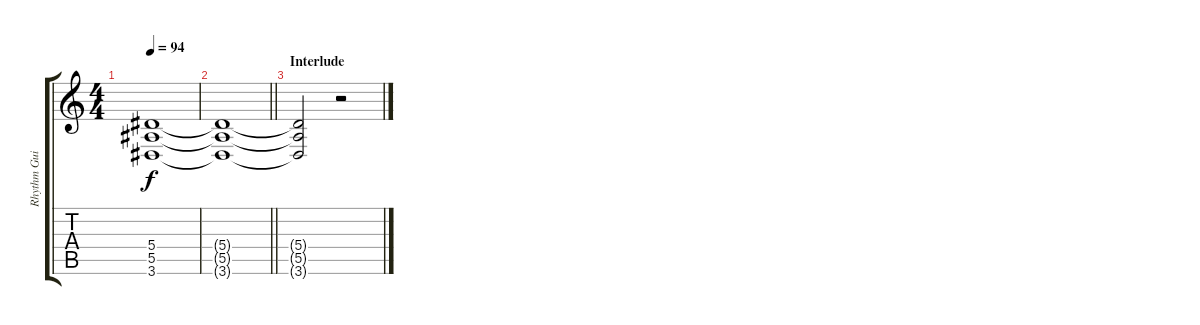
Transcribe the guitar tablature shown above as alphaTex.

\track ("Rhythm Guitar" "Rhythm Gui") {instrument distortionguitar}
\staff {score tabs}
\tuning (C4 G3 Eb3 Bb2 F2 C2) {hide}
\ts (4 4)
\tempo 94
\clef g2
\ks c
(5.4 5.5 3.6).1{dy f volume 0} |
\barLineRight lightlight
(5.4{t} 5.5{t} 3.6{t}).1 |
\section ("" "Interlude")
(5.4{t} 5.5{t} 3.6{t}).2 r.2{volume 13}
